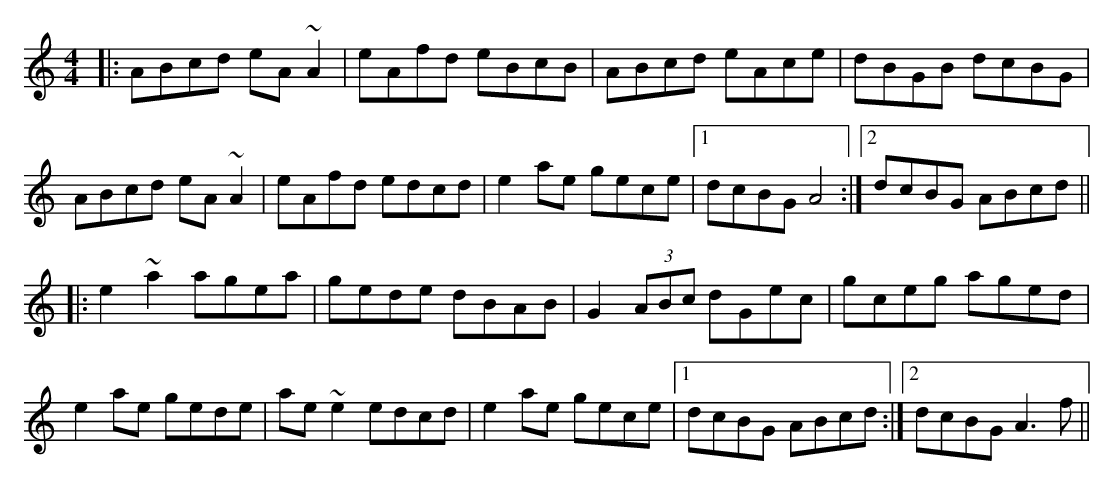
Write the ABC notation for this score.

X:1
M:4/4
K:Amin
|:ABcd eA ~A2|eAfd eBcB|ABcd eAce|dBGB dcBG|
ABcd eA ~A2|eAfd edcd|e2 ae gece|1 dcBG A4:|2 dcBG ABcd||
|:e2 ~a2 agea|gede dBAB|G2 (3ABc dGec|gceg aged|
e2 ae gede|ae~e2 edcd|e2 ae gece|1 dcBG ABcd:|2 dcBG A3 f||
